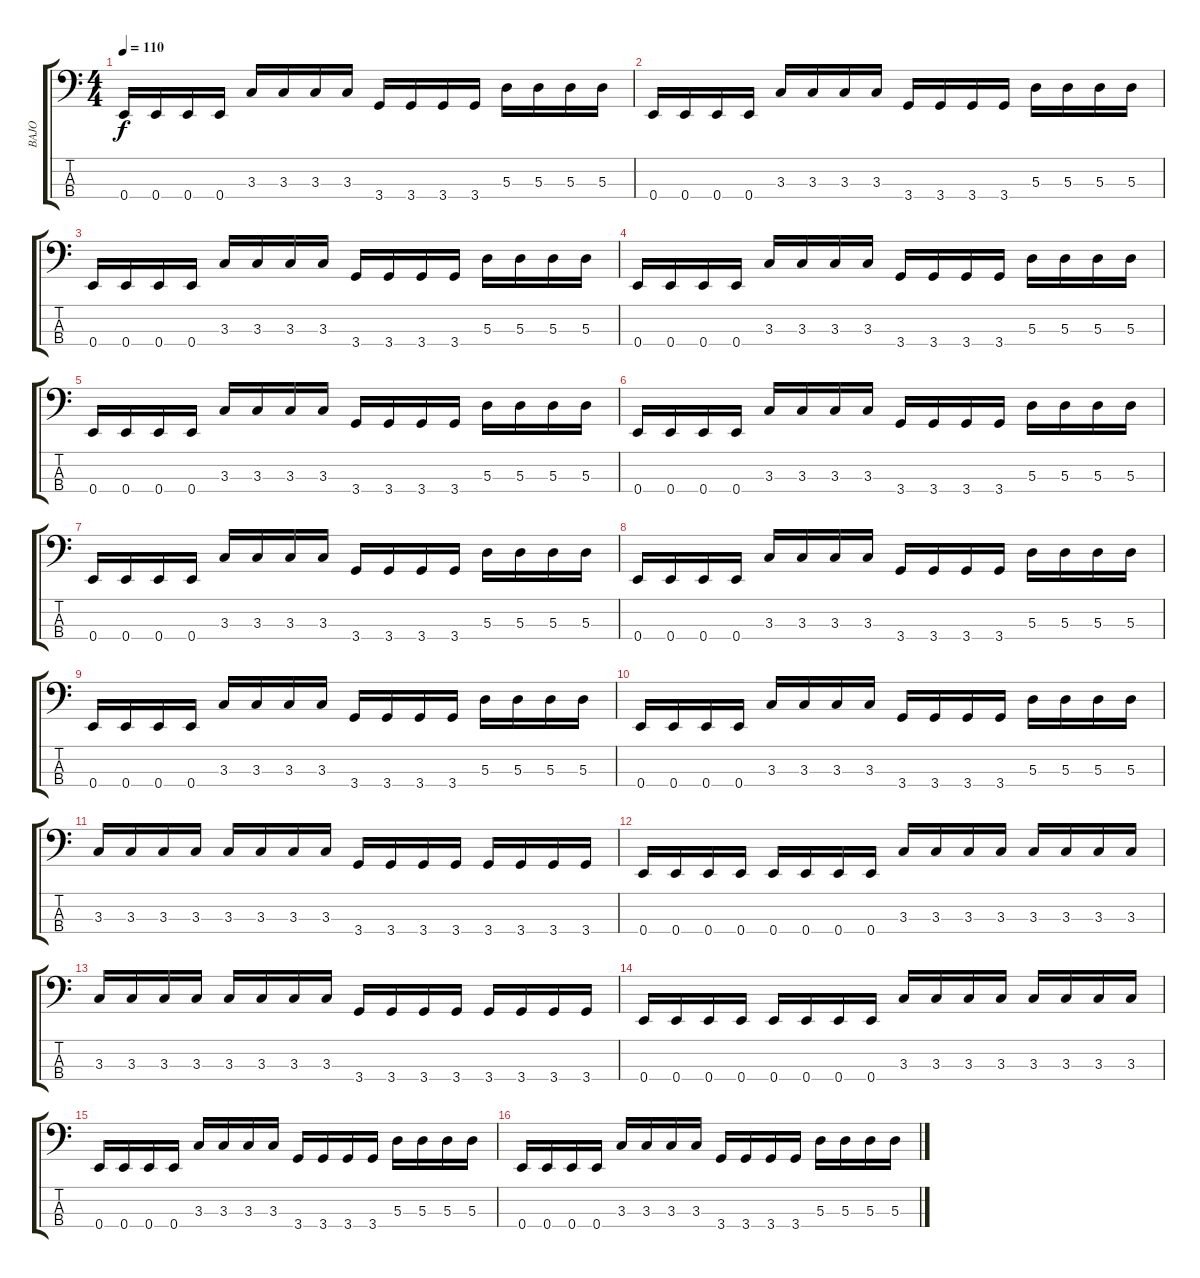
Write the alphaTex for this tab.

\track ("BAJO" "BAJO") {instrument electricbassfinger}
\staff {score tabs}
\tuning (G2 D2 A1 E1) {hide}
\ts (4 4)
\tempo 110
\clef f4
\ks c
0.4.16{dy f instrument electricbassfinger} 0.4.16 0.4.16 0.4.16 3.3.16 3.3.16 3.3.16 3.3.16 3.4.16 3.4.16 3.4.16 3.4.16 5.3.16 5.3.16 5.3.16 5.3.16 |
0.4.16 0.4.16 0.4.16 0.4.16 3.3.16 3.3.16 3.3.16 3.3.16 3.4.16 3.4.16 3.4.16 3.4.16 5.3.16 5.3.16 5.3.16 5.3.16 |
0.4.16 0.4.16 0.4.16 0.4.16 3.3.16 3.3.16 3.3.16 3.3.16 3.4.16 3.4.16 3.4.16 3.4.16 5.3.16 5.3.16 5.3.16 5.3.16 |
0.4.16 0.4.16 0.4.16 0.4.16 3.3.16 3.3.16 3.3.16 3.3.16 3.4.16 3.4.16 3.4.16 3.4.16 5.3.16 5.3.16 5.3.16 5.3.16 |
0.4.16 0.4.16 0.4.16 0.4.16 3.3.16 3.3.16 3.3.16 3.3.16 3.4.16 3.4.16 3.4.16 3.4.16 5.3.16 5.3.16 5.3.16 5.3.16 |
0.4.16 0.4.16 0.4.16 0.4.16 3.3.16 3.3.16 3.3.16 3.3.16 3.4.16 3.4.16 3.4.16 3.4.16 5.3.16 5.3.16 5.3.16 5.3.16 |
0.4.16 0.4.16 0.4.16 0.4.16 3.3.16 3.3.16 3.3.16 3.3.16 3.4.16 3.4.16 3.4.16 3.4.16 5.3.16 5.3.16 5.3.16 5.3.16 |
0.4.16 0.4.16 0.4.16 0.4.16 3.3.16 3.3.16 3.3.16 3.3.16 3.4.16 3.4.16 3.4.16 3.4.16 5.3.16 5.3.16 5.3.16 5.3.16 |
0.4.16 0.4.16 0.4.16 0.4.16 3.3.16 3.3.16 3.3.16 3.3.16 3.4.16 3.4.16 3.4.16 3.4.16 5.3.16 5.3.16 5.3.16 5.3.16 |
0.4.16 0.4.16 0.4.16 0.4.16 3.3.16 3.3.16 3.3.16 3.3.16 3.4.16 3.4.16 3.4.16 3.4.16 5.3.16 5.3.16 5.3.16 5.3.16 |
3.3.16 3.3.16 3.3.16 3.3.16 3.3.16 3.3.16 3.3.16 3.3.16 3.4.16 3.4.16 3.4.16 3.4.16 3.4.16 3.4.16 3.4.16 3.4.16 |
0.4.16 0.4.16 0.4.16 0.4.16 0.4.16 0.4.16 0.4.16 0.4.16 3.3.16 3.3.16 3.3.16 3.3.16 3.3.16 3.3.16 3.3.16 3.3.16 |
3.3.16 3.3.16 3.3.16 3.3.16 3.3.16 3.3.16 3.3.16 3.3.16 3.4.16 3.4.16 3.4.16 3.4.16 3.4.16 3.4.16 3.4.16 3.4.16 |
0.4.16 0.4.16 0.4.16 0.4.16 0.4.16 0.4.16 0.4.16 0.4.16 3.3.16 3.3.16 3.3.16 3.3.16 3.3.16 3.3.16 3.3.16 3.3.16 |
0.4.16 0.4.16 0.4.16 0.4.16 3.3.16 3.3.16 3.3.16 3.3.16 3.4.16 3.4.16 3.4.16 3.4.16 5.3.16 5.3.16 5.3.16 5.3.16 |
0.4.16 0.4.16 0.4.16 0.4.16 3.3.16 3.3.16 3.3.16 3.3.16 3.4.16 3.4.16 3.4.16 3.4.16 5.3.16 5.3.16 5.3.16 5.3.16
